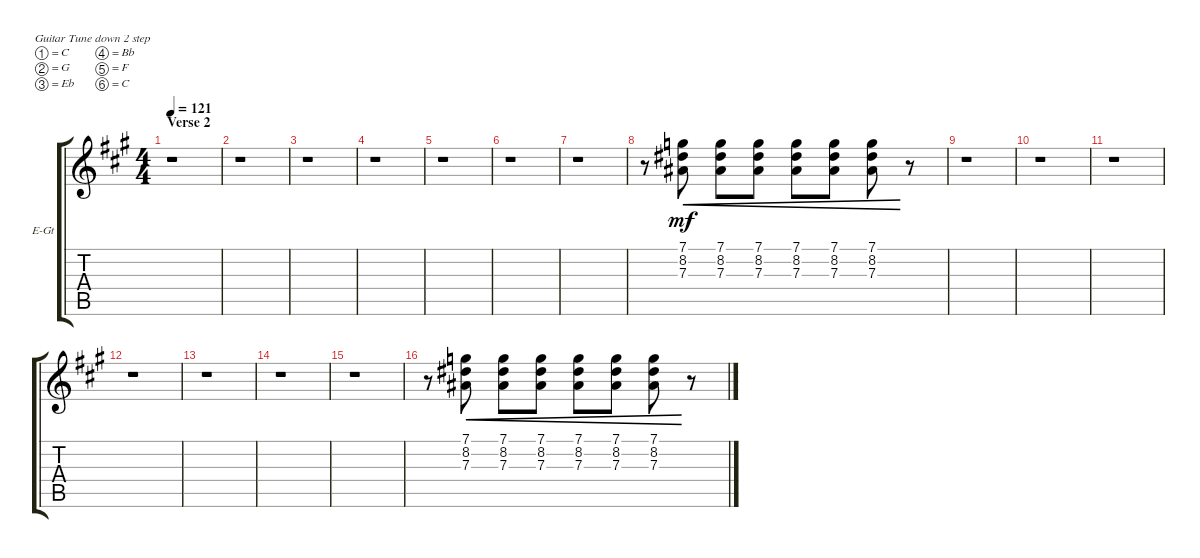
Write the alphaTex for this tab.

\defaultSystemsLayout 4
\bracketExtendMode groupsimilarinstruments
\firstSystemTrackNameOrientation horizontal
\otherSystemsTrackNameOrientation horizontal
\track ("Electric Guitar" "E-Gt") {instrument distortionguitar}
\staff {score tabs}
\tuning (C4 G3 Eb3 Bb2 F2 C2)
\ts (4 4)
\section ("" "Verse 2")
\tempo 121
\clef g2
\ks a
r.1{dy mf} |
r.1 |
r.1 |
r.1 |
r.1 |
r.1 |
r.1 |
r.8 (7.1 8.2 7.3).8{cre} (7.1 8.2 7.3).8{cre} (7.1 8.2 7.3).8{cre} (7.1 8.2 7.3).8{cre} (7.1 8.2 7.3).8{cre} (7.1 8.2 7.3).8{cre} r.8 |
r.1 |
r.1 |
r.1 |
r.1 |
r.1 |
r.1 |
r.1 |
r.8 (7.1 8.2 7.3).8{cre} (7.1 8.2 7.3).8{cre} (7.1 8.2 7.3).8{cre} (7.1 8.2 7.3).8{cre} (7.1 8.2 7.3).8{cre} (7.1 8.2 7.3).8{cre} r.8
